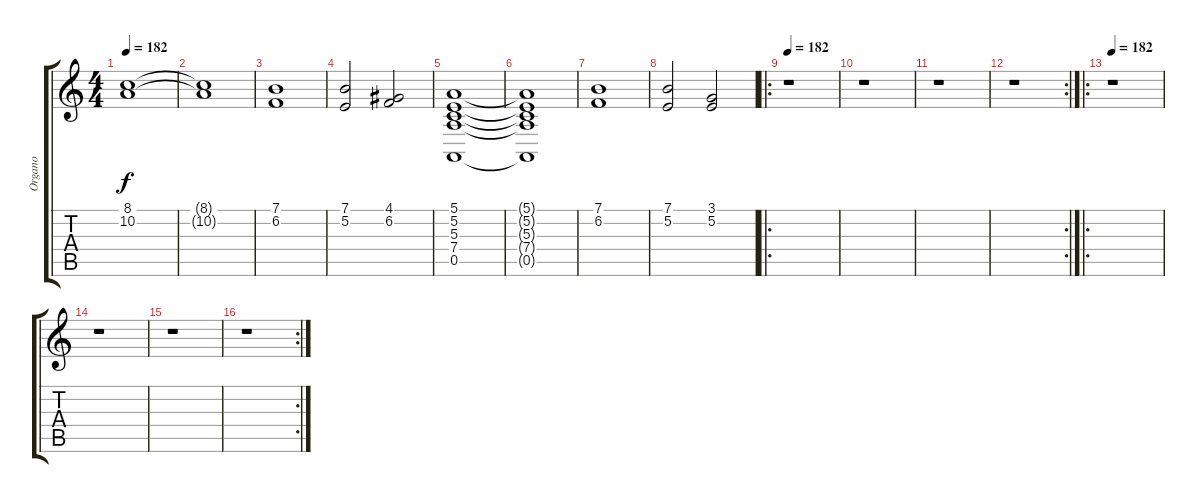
\track ("Organo" "Organo") {instrument churchorgan}
\staff {score tabs}
\tuning (E4 B3 G3 D3 A2 E2) {hide}
\ts (4 4)
\tempo 182
\clef g2
\ks c
(8.1 10.2).1{dy f} |
(8.1{t} 10.2{t}).1 |
(7.1 6.2).1 |
(7.1 5.2).2 (4.1 6.2).2 |
(5.1 5.2 5.3 7.4 0.5).1 |
(5.1{t} 5.2{t} 5.3{t} 7.4{t} 0.5{t}).1 |
(7.1 6.2).1 |
(7.1 5.2).2 (3.1 5.2).2 |
\ro
\tempo 182
r.1 |
r.1 |
r.1 |
\rc 2
r.1 |
\ro
\tempo 182
r.1 |
r.1 |
r.1 |
\rc 2
r.1
